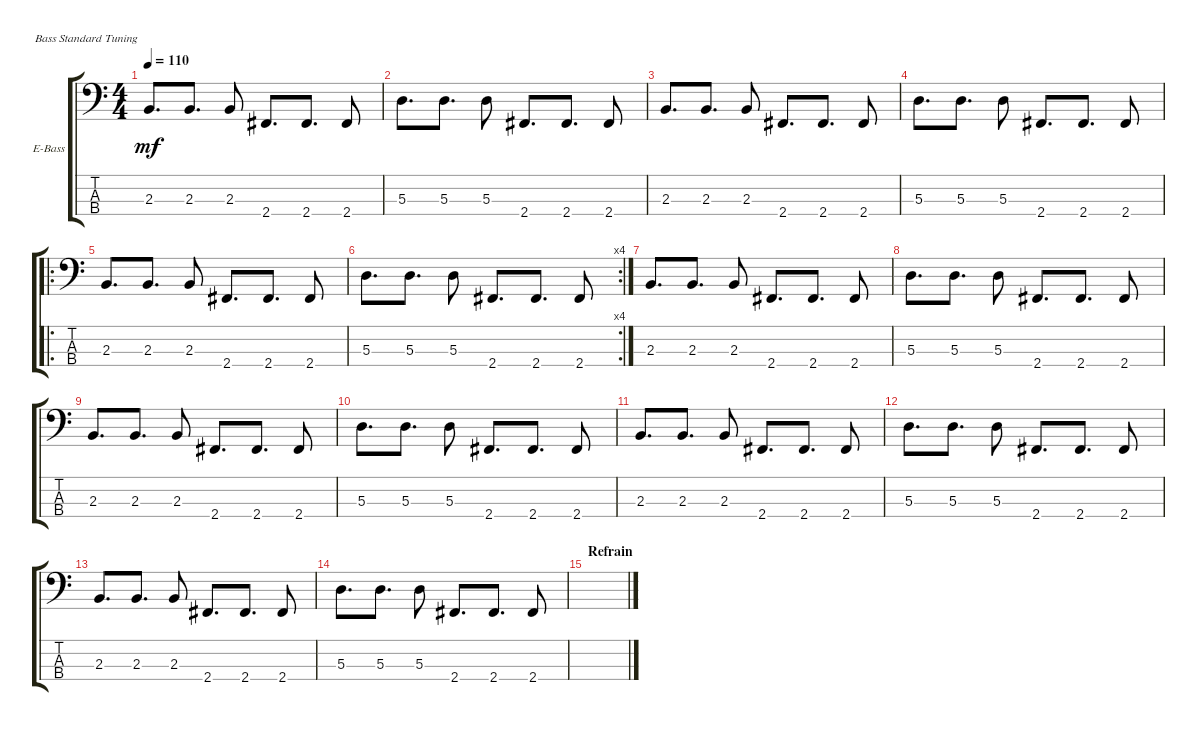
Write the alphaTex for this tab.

\defaultSystemsLayout 4
\bracketExtendMode groupsimilarinstruments
\firstSystemTrackNameOrientation horizontal
\otherSystemsTrackNameOrientation horizontal
\track ("Basse" "E-Bass") {instrument electricbassfinger}
\staff {score tabs}
\tuning (G2 D2 A1 E1)
\ts (4 4)
\tempo 110
\clef f4
\ks c
2.3.8{d dy mf} 2.3.8{d} 2.3.8 2.4.8{d} 2.4.8{d} 2.4.8 |
5.3.8{d} 5.3.8{d} 5.3.8 2.4.8{d} 2.4.8{d} 2.4.8 |
2.3.8{d} 2.3.8{d} 2.3.8 2.4.8{d} 2.4.8{d} 2.4.8 |
5.3.8{d} 5.3.8{d} 5.3.8 2.4.8{d} 2.4.8{d} 2.4.8 |
\ro
2.3.8{d} 2.3.8{d} 2.3.8 2.4.8{d} 2.4.8{d} 2.4.8 |
\rc 4
5.3.8{d} 5.3.8{d} 5.3.8 2.4.8{d} 2.4.8{d} 2.4.8 |
2.3.8{d} 2.3.8{d} 2.3.8 2.4.8{d} 2.4.8{d} 2.4.8 |
5.3.8{d} 5.3.8{d} 5.3.8 2.4.8{d} 2.4.8{d} 2.4.8 |
2.3.8{d} 2.3.8{d} 2.3.8 2.4.8{d} 2.4.8{d} 2.4.8 |
5.3.8{d} 5.3.8{d} 5.3.8 2.4.8{d} 2.4.8{d} 2.4.8 |
2.3.8{d} 2.3.8{d} 2.3.8 2.4.8{d} 2.4.8{d} 2.4.8 |
5.3.8{d} 5.3.8{d} 5.3.8 2.4.8{d} 2.4.8{d} 2.4.8 |
2.3.8{d} 2.3.8{d} 2.3.8 2.4.8{d} 2.4.8{d} 2.4.8 |
5.3.8{d} 5.3.8{d} 5.3.8 2.4.8{d} 2.4.8{d} 2.4.8 |
\section ("" "Refrain")
